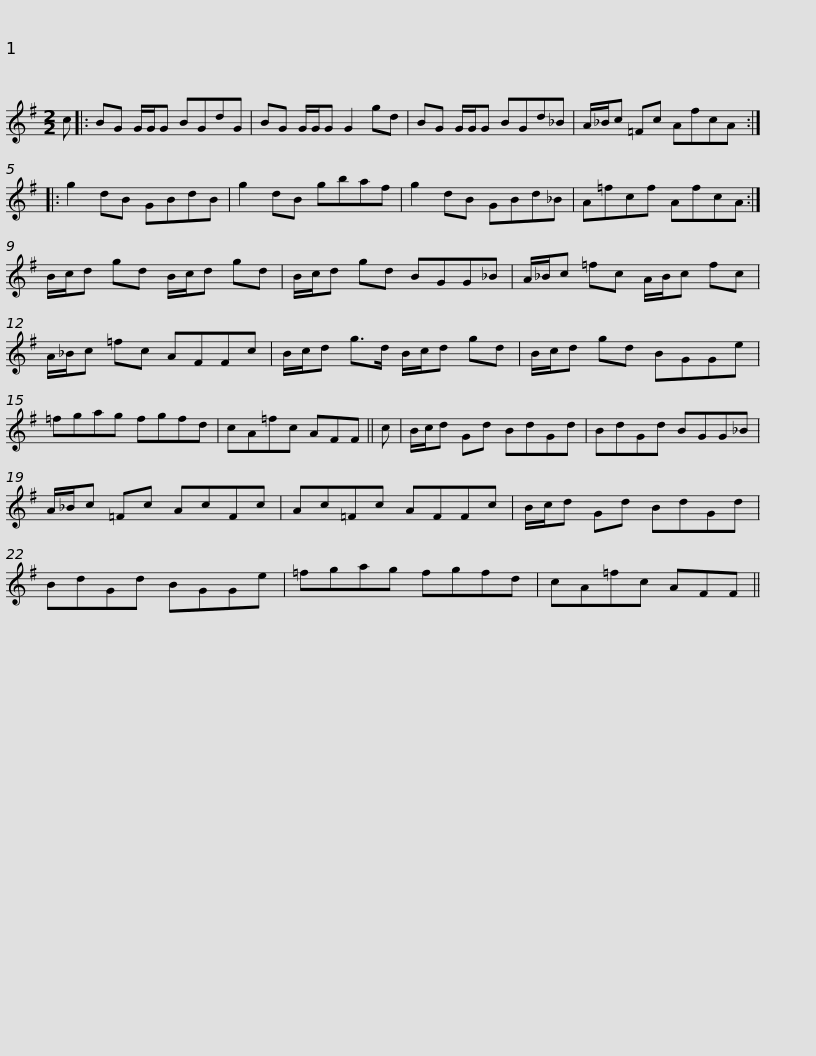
X:1
L:1/8
M:2/2
I:linebreak $
K:G
V:1 treble
V:1
 c |: BG G/G/G BGdG | BG G/G/G G2 gd | BG G/G/G BGd_B | A/_B/c =Fc AfcA ::$ %5
 g2 dB GBdB | g2 dB gbaf | g2 dB GBd_B | A=fcf AfcA :| B/c/d gd B/c/d gd |$ %10
 B/c/d gd BGG_B | A/_B/c =fc A/B/c fc | A/_B/c =fc AFFc | B/c/d g>d B/c/d gd |$ B/c/d gd BGGe | %15
 =fgag fgfd | cA=fc AFF || c | B/c/d Gd BdGd | BdGd BGG_B |$ %20
 A/_B/c =Fc AcFc | Ac=Fc AFFc | B/c/d Gd BdGd | BdGd BGGe | =fgag fgfd |$ %25
 cA=fc AFF || %26
